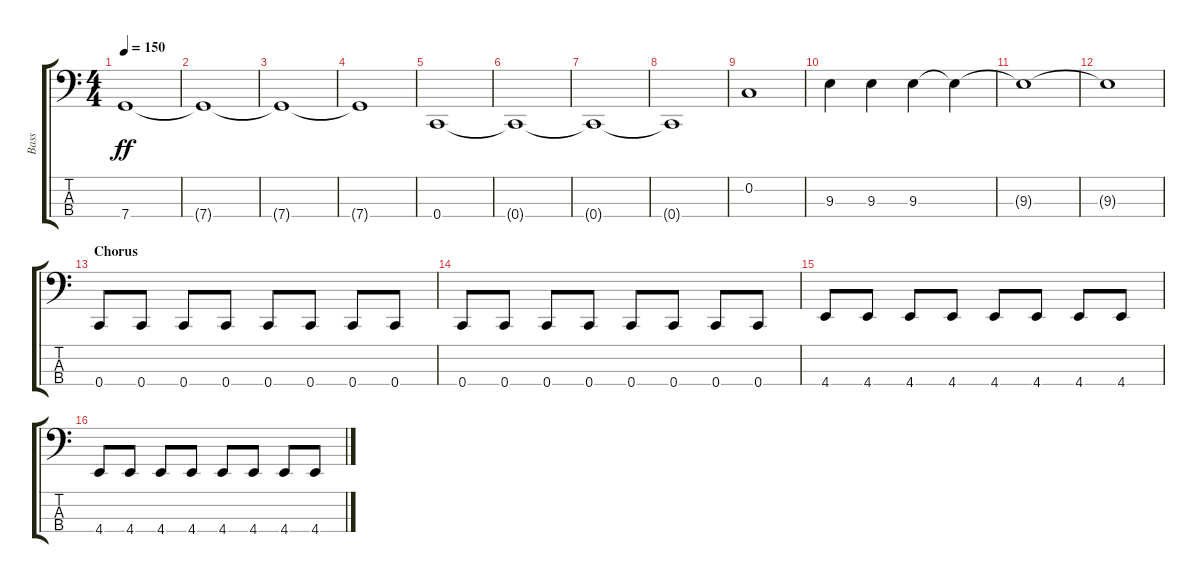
\track ("Bass" "Bass") {instrument electricbassfinger}
\staff {score tabs}
\tuning (F2 C2 G1 C1) {hide}
\ts (4 4)
\tempo 150
\clef f4
\ks c
7.4.1{dy ff} |
7.4{t}.1 |
7.4{t}.1 |
7.4{t}.1 |
0.4.1 |
0.4{t}.1 |
0.4{t}.1 |
0.4{t}.1 |
0.2.1 |
9.3.4 9.3.4 9.3.4 9.3{t}.4 |
9.3{t}.1 |
9.3{t}.1 |
\section ("" "Chorus")
0.4.8 0.4.8 0.4.8 0.4.8 0.4.8 0.4.8 0.4.8 0.4.8 |
0.4.8 0.4.8 0.4.8 0.4.8 0.4.8 0.4.8 0.4.8 0.4.8 |
4.4.8 4.4.8 4.4.8 4.4.8 4.4.8 4.4.8 4.4.8 4.4.8 |
4.4.8 4.4.8 4.4.8 4.4.8 4.4.8 4.4.8 4.4.8 4.4.8
